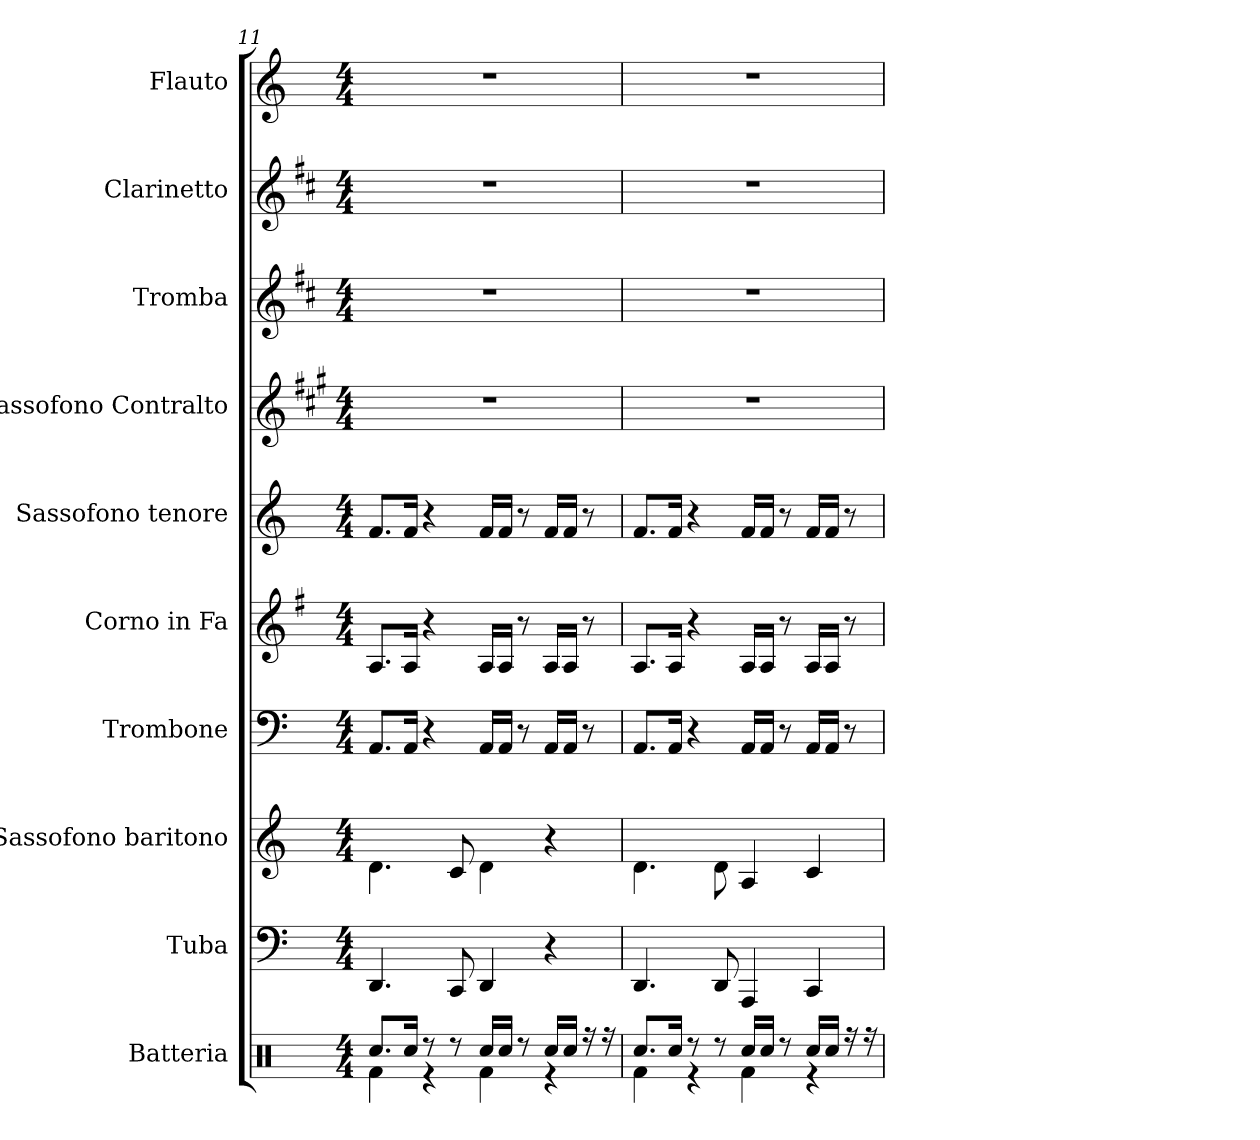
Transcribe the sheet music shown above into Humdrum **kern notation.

**kern	**kern	**kern	**kern	**kern	**kern	**kern	**kern	**kern	**kern
*part10	*part9	*part8	*part7	*part6	*part5	*part4	*part3	*part2	*part1
*staff10	*staff9	*staff8	*staff7	*staff6	*staff5	*staff4	*staff3	*staff2	*staff1
*I"Batteria	*I"Tuba	*I"Sassofono baritono	*I"Trombone	*I"Corno in Fa	*I"Sassofono tenore	*I"Sassofono Contralto	*I"Tromba	*I"Clarinetto	*I"Flauto
*I'Batt.	*I'Tba.	*	*I'Trb.	*I'Cor. Fa	*	*I'Alto	*I'Tr.	*I'Cl.	*I'Fl.
*clefX	*clefF4	*clefG2	*clefF4	*clefG2	*clefG2	*clefG2	*clefG2	*clefG2	*clefG2
*	*	*ITrd12c21	*	*ITrd4c7	*ITrd8c14	*ITrd5c9	*ITrd1c2	*ITrd1c2	*
*k[]	*k[]	*k[]	*k[]	*k[]	*k[]	*k[]	*k[]	*k[]	*k[]
*M4/4	*M4/4	*M4/4	*M4/4	*M4/4	*M4/4	*M4/4	*M4/4	*M4/4	*M4/4
=11	=11	=11	=11	=11	=11	=11	=11	=11	=11
*^	*	*	*	*	*	*	*	*	*
8.Rcc/L	4Rf\	4.DD/	4.D\	8.AA/L	8.D/L	8.F/L	1r	1r	1r	1r
16Rcc/Jk	.	.	.	16AA/Jk	16D/Jk	16F/Jk	.	.	.	.
8r	4r	.	.	4r	4r	4r	.	.	.	.
8r	.	8CC/	8C/	.	.	.	.	.	.	.
16Rcc/LL	4Rf\	4DD/	4D\	16AA/LL	16D/LL	16F/LL	.	.	.	.
16Rcc/JJ	.	.	.	16AA/JJ	16D/JJ	16F/JJ	.	.	.	.
8r	.	.	.	8r	8r	8r	.	.	.	.
16Rcc/LL	4r	4r	4r	16AA/LL	16D/LL	16F/LL	.	.	.	.
16Rcc/JJ	.	.	.	16AA/JJ	16D/JJ	16F/JJ	.	.	.	.
16r	.	.	.	8r	8r	8r	.	.	.	.
16r	.	.	.	.	.	.	.	.	.	.
!!LO:PB:g=z
=12	=12	=12	=12	=12	=12	=12	=12	=12	=12	=12
8.Rcc/L	4Rf\	4.DD/	4.D\	8.AA/L	8.D/L	8.F/L	1r	1r	1r	1r
16Rcc/Jk	.	.	.	16AA/Jk	16D/Jk	16F/Jk	.	.	.	.
8r	4r	.	.	4r	4r	4r	.	.	.	.
8r	.	8DD/	8D\	.	.	.	.	.	.	.
16Rcc/LL	4Rf\	4AAA/	4AA/	16AA/LL	16D/LL	16F/LL	.	.	.	.
16Rcc/JJ	.	.	.	16AA/JJ	16D/JJ	16F/JJ	.	.	.	.
8r	.	.	.	8r	8r	8r	.	.	.	.
16Rcc/LL	4r	4CC/	4C/	16AA/LL	16D/LL	16F/LL	.	.	.	.
16Rcc/JJ	.	.	.	16AA/JJ	16D/JJ	16F/JJ	.	.	.	.
16r	.	.	.	8r	8r	8r	.	.	.	.
16r	.	.	.	.	.	.	.	.	.	.
*v	*v	*	*	*	*	*	*	*	*	*
=	=	=	=	=	=	=	=	=	=
*-	*-	*-	*-	*-	*-	*-	*-	*-	*-
